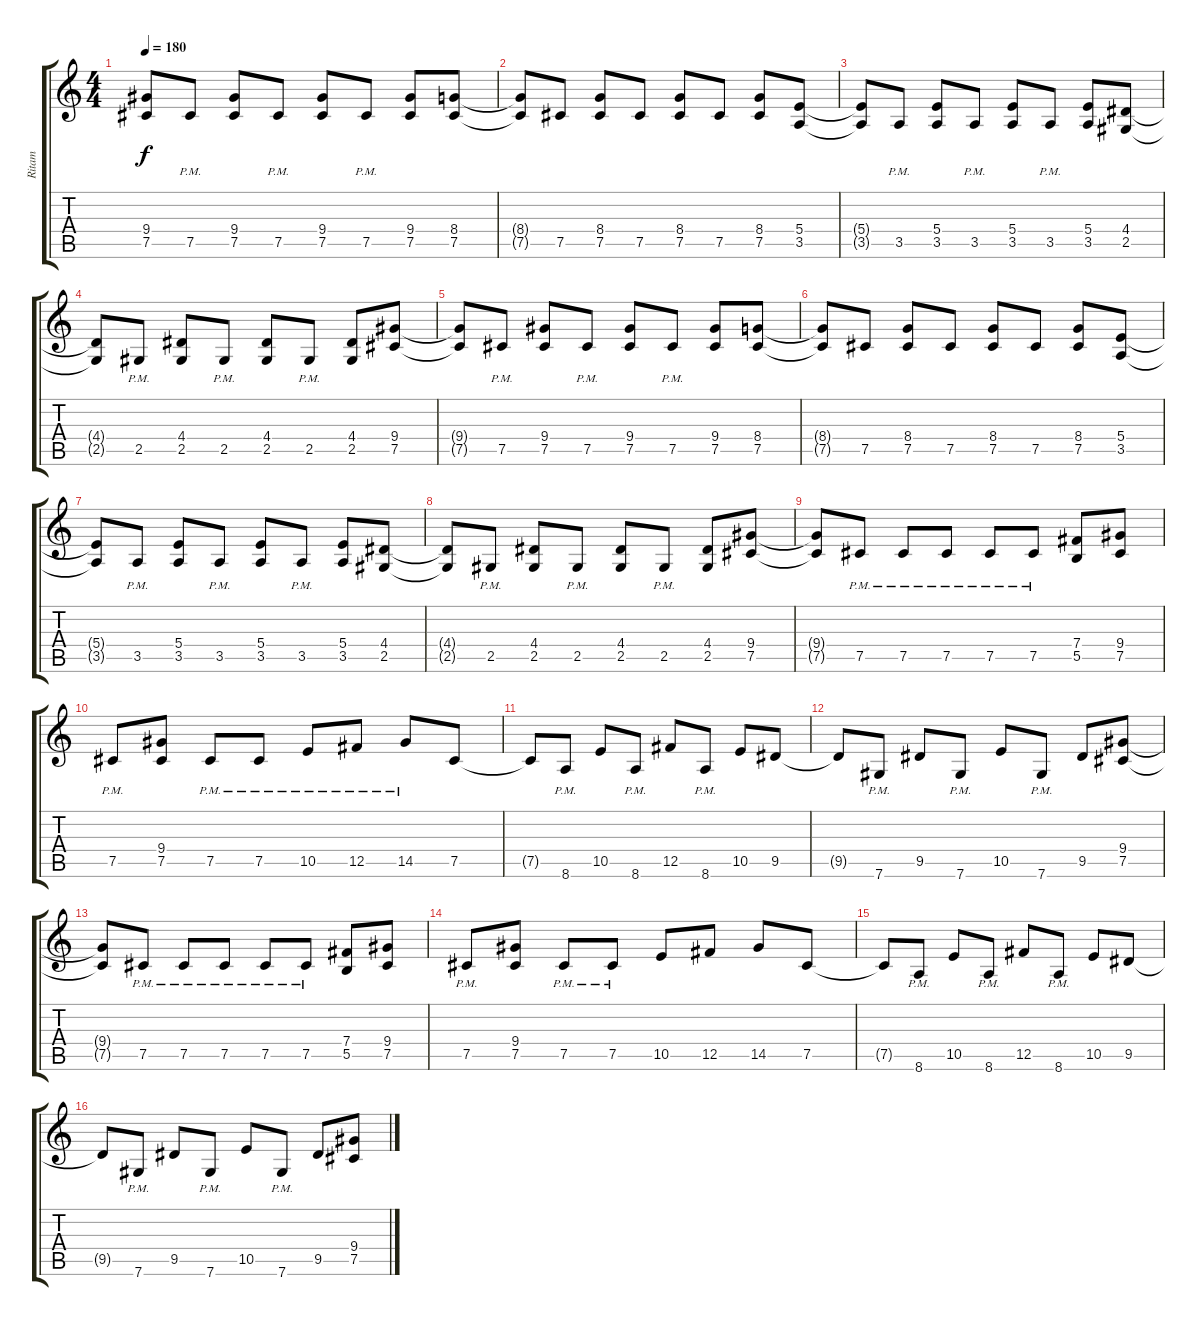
\track ("Ritam" "Ritam") {instrument distortionguitar}
\staff {score tabs}
\tuning (Db4 Ab3 E3 B2 Gb2 Db2) {hide}
\ts (4 4)
\tempo 180
\clef g2
\ks c
(9.4{t} 7.5{t}).8{dy f} 7.5{pm}.8 (9.4 7.5).8 7.5{pm}.8 (9.4 7.5).8 7.5{pm}.8 (9.4 7.5).8 (8.4 7.5).8 |
(8.4{t} 7.5{t}).8 7.5.8 (8.4 7.5).8 7.5.8 (8.4 7.5).8 7.5.8 (8.4 7.5).8 (5.4 3.5).8 |
(5.4{t} 3.5{t}).8 3.5{pm}.8 (5.4 3.5).8 3.5{pm}.8 (5.4 3.5).8 3.5{pm}.8 (5.4 3.5).8 (4.4 2.5).8 |
(4.4{t} 2.5{t}).8 2.5{pm}.8 (4.4 2.5).8 2.5{pm}.8 (4.4 2.5).8 2.5{pm}.8 (4.4 2.5).8 (9.4 7.5).8 |
(9.4{t} 7.5{t}).8 7.5{pm}.8 (9.4 7.5).8 7.5{pm}.8 (9.4 7.5).8 7.5{pm}.8 (9.4 7.5).8 (8.4 7.5).8 |
(8.4{t} 7.5{t}).8 7.5.8 (8.4 7.5).8 7.5.8 (8.4 7.5).8 7.5.8 (8.4 7.5).8 (5.4 3.5).8 |
(5.4{t} 3.5{t}).8 3.5{pm}.8 (5.4 3.5).8 3.5{pm}.8 (5.4 3.5).8 3.5{pm}.8 (5.4 3.5).8 (4.4 2.5).8 |
(4.4{t} 2.5{t}).8 2.5{pm}.8 (4.4 2.5).8 2.5{pm}.8 (4.4 2.5).8 2.5{pm}.8 (4.4 2.5).8 (9.4 7.5).8 |
(9.4{t} 7.5{t}).8 7.5{pm}.8 7.5{pm}.8 7.5{pm}.8 7.5{pm}.8 7.5{pm}.8 (7.4 5.5).8 (9.4 7.5).8 |
7.5{pm}.8 (9.4 7.5).8 7.5{pm}.8 7.5{pm}.8 10.5{pm}.8 12.5{pm}.8 14.5{pm}.8 7.5.8 |
7.5{t}.8 8.6{pm}.8 10.5.8 8.6{pm}.8 12.5.8 8.6{pm}.8 10.5.8 9.5.8 |
9.5{t}.8 7.6{pm}.8 9.5.8 7.6{pm}.8 10.5.8 7.6{pm}.8 9.5.8 (9.4 7.5).8 |
(9.4{t} 7.5{t}).8 7.5{pm}.8 7.5{pm}.8 7.5{pm}.8 7.5{pm}.8 7.5{pm}.8 (7.4 5.5).8 (9.4 7.5).8 |
7.5{pm}.8 (9.4 7.5).8 7.5{pm}.8 7.5{pm}.8 10.5.8 12.5.8 14.5.8 7.5.8 |
7.5{t}.8 8.6{pm}.8 10.5.8 8.6{pm}.8 12.5.8 8.6{pm}.8 10.5.8 9.5.8 |
9.5{t}.8 7.6{pm}.8 9.5.8 7.6{pm}.8 10.5.8 7.6{pm}.8 9.5.8 (9.4 7.5).8
